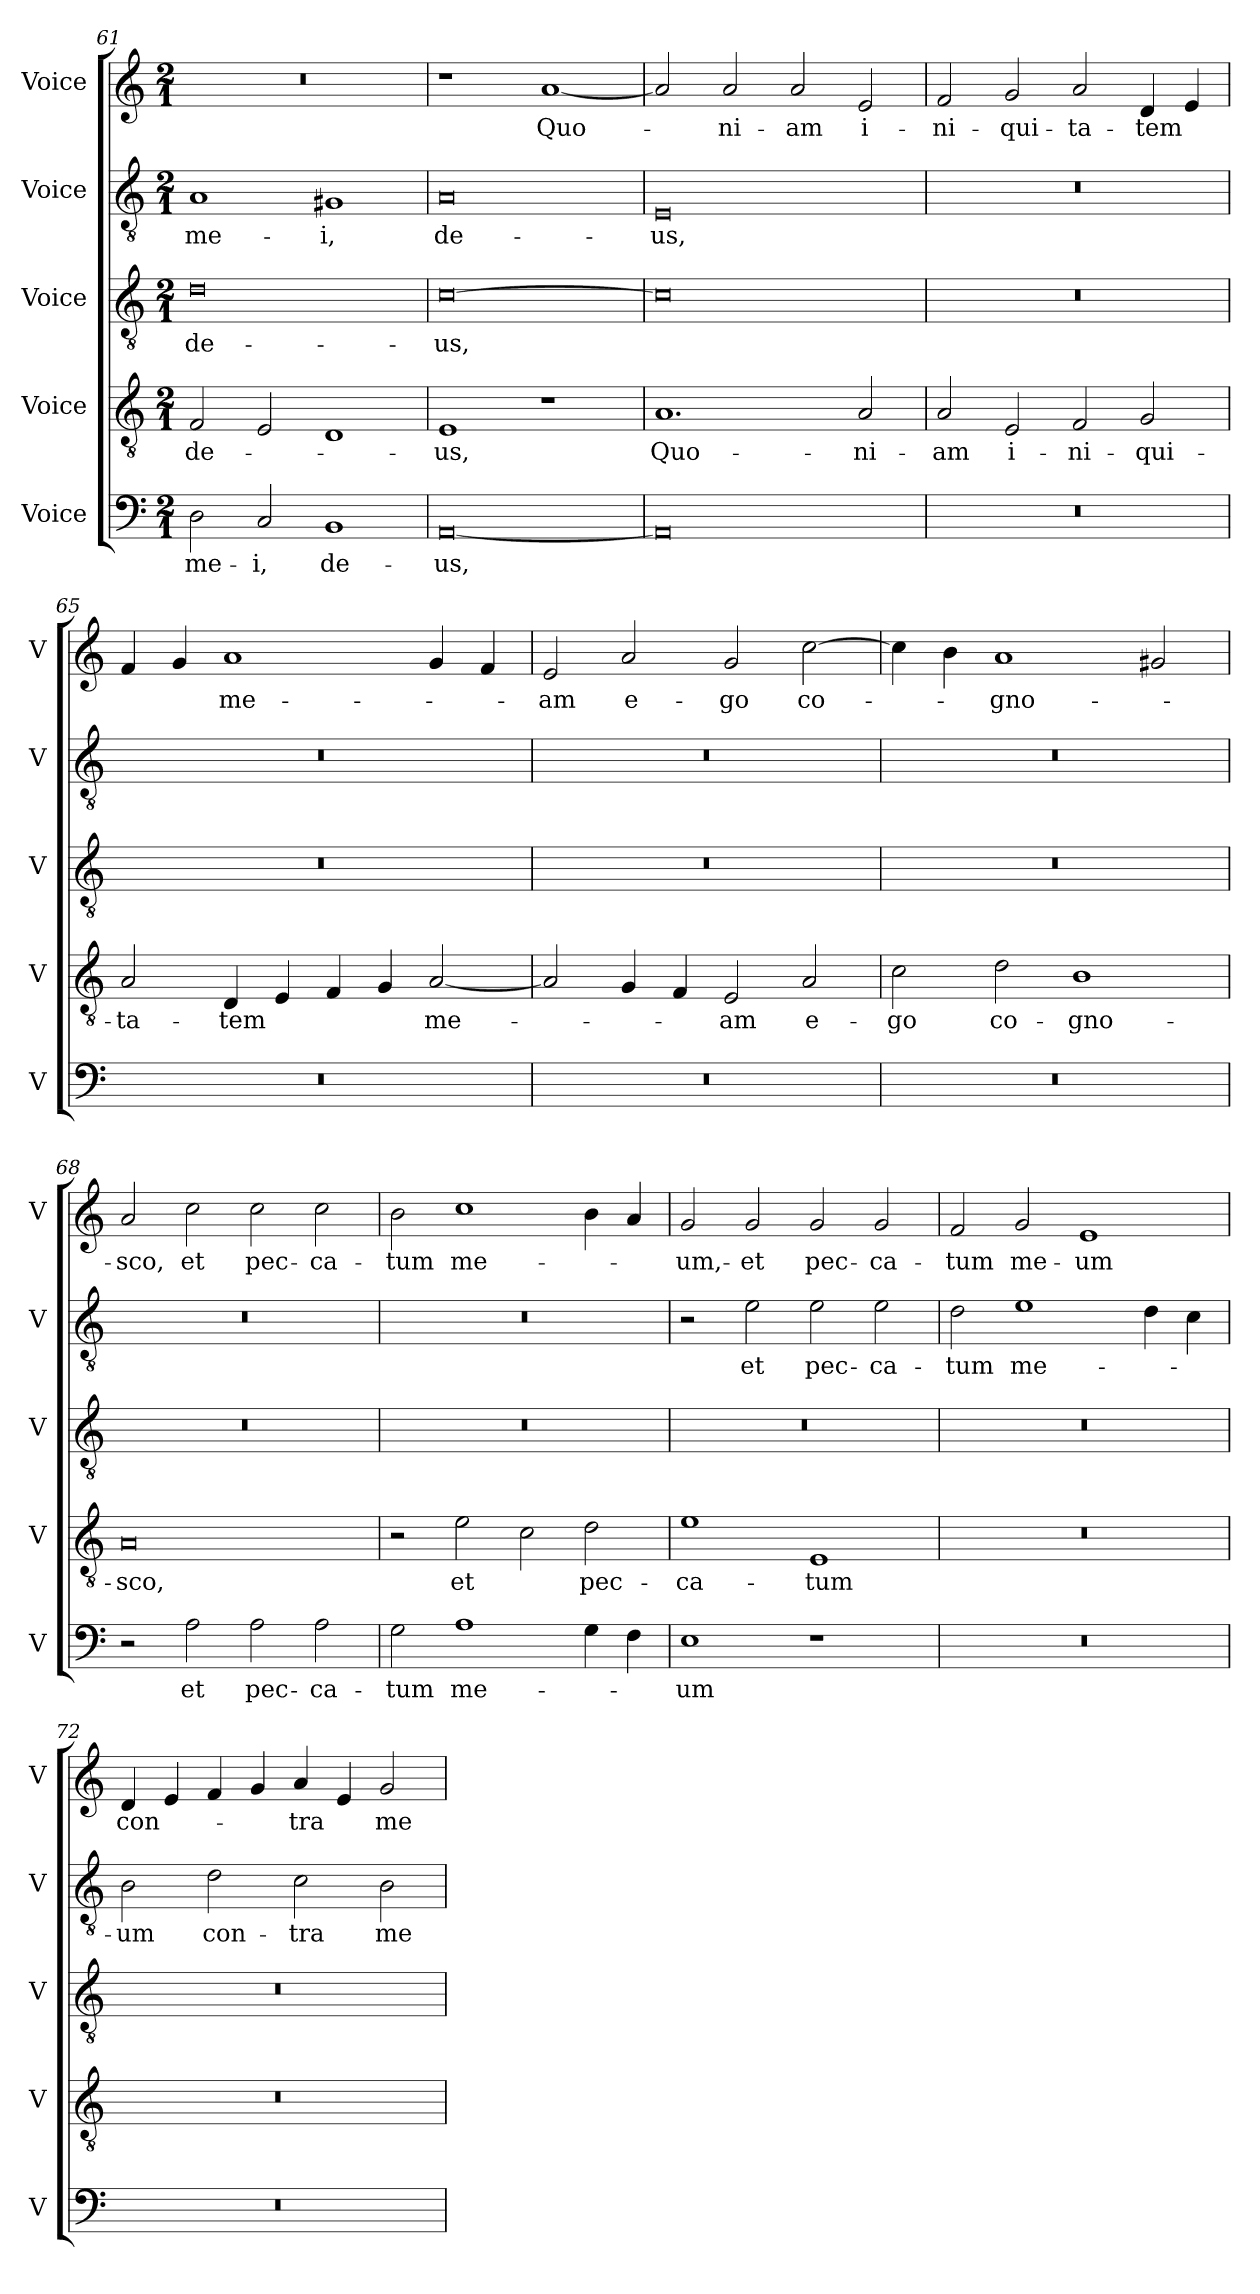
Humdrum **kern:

**kern	**text	**kern	**text	**kern	**text	**kern	**text	**kern	**text
*part5	*part5	*part4	*part4	*part3	*part3	*part2	*part2	*part1	*part1
*staff5	*staff5	*staff4	*staff4	*staff3	*staff3	*staff2	*staff2	*staff1	*staff1
*I"Voice	*	*I"Voice	*	*I"Voice	*	*I"Voice	*	*I"Voice	*
*I'V	*	*I'V	*	*I'V	*	*I'V	*	*I'V	*
*clefF4	*	*clefGv2	*	*clefGv2	*	*clefGv2	*	*clefG2	*
*k[]	*	*k[]	*	*k[]	*	*k[]	*	*k[]	*
*M2/1	*	*M2/1	*	*M2/1	*	*M2/1	*	*M2/1	*
=61	=61	=61	=61	=61	=61	=61	=61	=61	=61
!	!LO:LY:b	!	!LO:LY:b	!	!LO:LY:b	!	!LO:LY:b	!	!
2D\	me-	2F/	de-	0d	de-	1A	me-	0r	.
!	!LO:LY:b	!	!	!	!	!	!	!	!
2C/	-i,	2E/	.	.	.	.	.	.	.
!	!LO:LY:b	!	!	!	!	!	!LO:LY:b	!	!
1BB	de-	1D	.	.	.	1G#X	-i,	.	.
=62	=62	=62	=62	=62	=62	=62	=62	=62	=62
!	!LO:LY:b	!	!LO:LY:b	!	!LO:LY:b	!	!LO:LY:b	!	!
[0AA	-us,	1E	-us,	[0c	-us,	0A	de-	1r	.
!	!	!	!	!	!	!	!	!	!LO:LY:b
.	.	1r	.	.	.	.	.	[1a	Quo-
=63	=63	=63	=63	=63	=63	=63	=63	=63	=63
!	!	!	!LO:LY:b	!	!	!	!LO:LY:b	!	!
0AA]	.	1.A	Quo-	0c]	.	0E	-us,	2a/]	.
!	!	!	!	!	!	!	!	!	!LO:LY:b
.	.	.	.	.	.	.	.	2a/	-ni-
!	!	!	!	!	!	!	!	!	!LO:LY:b
.	.	.	.	.	.	.	.	2a/	-am
!	!	!	!LO:LY:b	!	!	!	!	!	!LO:LY:b
.	.	2A/	-ni-	.	.	.	.	2e/	i-
!!LO:LB:g=z
=64	=64	=64	=64	=64	=64	=64	=64	=64	=64
!	!	!	!LO:LY:b	!	!	!	!	!	!LO:LY:b
0r	.	2A/	-am	0r	.	0r	.	2f/	-ni-
!	!	!	!LO:LY:b	!	!	!	!	!	!LO:LY:b
.	.	2E/	i-	.	.	.	.	2g/	-qui-
!	!	!	!LO:LY:b	!	!	!	!	!	!LO:LY:b
.	.	2F/	-ni-	.	.	.	.	2a/	-ta-
!	!	!	!LO:LY:b	!	!	!	!	!	!LO:LY:b
.	.	2G/	-qui-	.	.	.	.	4d/	-tem
.	.	.	.	.	.	.	.	4e/	.
=65	=65	=65	=65	=65	=65	=65	=65	=65	=65
!	!	!	!LO:LY:b	!	!	!	!	!	!
0r	.	2A/	-ta-	0r	.	0r	.	4f/	.
.	.	.	.	.	.	.	.	4g/	.
!	!	!	!LO:LY:b	!	!	!	!	!	!LO:LY:b
.	.	4D/	-tem	.	.	.	.	1a	me-
.	.	4E/	.	.	.	.	.	.	.
.	.	4F/	.	.	.	.	.	.	.
.	.	4G/	.	.	.	.	.	.	.
!	!	!	!LO:LY:b	!	!	!	!	!	!
.	.	[2A/	me-	.	.	.	.	4g/	.
.	.	.	.	.	.	.	.	4f/	.
=66	=66	=66	=66	=66	=66	=66	=66	=66	=66
!	!	!	!	!	!	!	!	!	!LO:LY:b
0r	.	2A/]	.	0r	.	0r	.	2e/	-am
!	!	!	!	!	!	!	!	!	!LO:LY:b
.	.	4G/	.	.	.	.	.	2a/	e-
.	.	4F/	.	.	.	.	.	.	.
!	!	!	!LO:LY:b	!	!	!	!	!	!LO:LY:b
.	.	2E/	-am	.	.	.	.	2g/	-go
!	!	!	!LO:LY:b	!	!	!	!	!	!LO:LY:b
.	.	2A/	e-	.	.	.	.	[2cc\	co-
!!LO:LB:g=z
=67	=67	=67	=67	=67	=67	=67	=67	=67	=67
!	!	!	!LO:LY:b	!	!	!	!	!	!
0r	.	2c\	-go	0r	.	0r	.	4cc\]	.
.	.	.	.	.	.	.	.	4b\	.
!	!	!	!LO:LY:b	!	!	!	!	!	!LO:LY:b
.	.	2d\	co-	.	.	.	.	1a	-gno-
!	!	!	!LO:LY:b	!	!	!	!	!	!
.	.	1B	-gno-	.	.	.	.	.	.
.	.	.	.	.	.	.	.	2g#X/	.
=68	=68	=68	=68	=68	=68	=68	=68	=68	=68
!	!	!	!LO:LY:b	!	!	!	!	!	!LO:LY:b
2r	.	0A	-sco,	0r	.	0r	.	2a/	-sco,
!	!LO:LY:b	!	!	!	!	!	!	!	!LO:LY:b
2A\	et	.	.	.	.	.	.	2cc\	et
!	!LO:LY:b	!	!	!	!	!	!	!	!LO:LY:b
2A\	pec-	.	.	.	.	.	.	2cc\	pec-
!	!LO:LY:b	!	!	!	!	!	!	!	!LO:LY:b
2A\	-ca-	.	.	.	.	.	.	2cc\	-ca-
=69	=69	=69	=69	=69	=69	=69	=69	=69	=69
!	!LO:LY:b	!	!	!	!	!	!	!	!LO:LY:b
2G\	-tum	2r	.	0r	.	0r	.	2b\	-tum
!	!LO:LY:b	!	!LO:LY:b	!	!	!	!	!	!LO:LY:b
1A	me-	2e\	et	.	.	.	.	1cc	me-
.	.	2c\	.	.	.	.	.	.	.
!	!	!	!LO:LY:b	!	!	!	!	!	!
4G\	.	2d\	pec-	.	.	.	.	4b\	.
4F\	.	.	.	.	.	.	.	4a/	.
=70	=70	=70	=70	=70	=70	=70	=70	=70	=70
!	!LO:LY:b	!	!LO:LY:b	!	!	!	!	!	!LO:LY:b
1E	-um	1e	-ca-	0r	.	2r	.	2g/	-um,-
!	!	!	!	!	!	!	!LO:LY:b	!	!LO:LY:b
.	.	.	.	.	.	2e\	et	2g/	-et
!	!	!	!LO:LY:b	!	!	!	!LO:LY:b	!	!LO:LY:b
1r	.	1E	-tum	.	.	2e\	pec-	2g/	pec-
!	!	!	!	!	!	!	!LO:LY:b	!	!LO:LY:b
.	.	.	.	.	.	2e\	-ca-	2g/	-ca-
!!LO:PB:g=z
=71	=71	=71	=71	=71	=71	=71	=71	=71	=71
!	!	!	!	!	!	!	!LO:LY:b	!	!LO:LY:b
0r	.	0r	.	0r	.	2d\	-tum	2f/	-tum
!	!	!	!	!	!	!	!LO:LY:b	!	!LO:LY:b
.	.	.	.	.	.	1e	me-	2g/	me-
!	!	!	!	!	!	!	!	!	!LO:LY:b
.	.	.	.	.	.	.	.	1e	-um
.	.	.	.	.	.	4d\	.	.	.
.	.	.	.	.	.	4c\	.	.	.
=72	=72	=72	=72	=72	=72	=72	=72	=72	=72
!	!	!	!	!	!	!	!LO:LY:b	!	!LO:LY:b
0r	.	0r	.	0r	.	2B\	-um	4d/	con-
.	.	.	.	.	.	.	.	4e/	.
!	!	!	!	!	!	!	!LO:LY:b	!	!
.	.	.	.	.	.	2d\	con-	4f/	.
.	.	.	.	.	.	.	.	4g/	.
!	!	!	!	!	!	!	!LO:LY:b	!	!LO:LY:b
.	.	.	.	.	.	2c\	-tra	4a/	-tra
.	.	.	.	.	.	.	.	4e/	.
!	!	!	!	!	!	!	!LO:LY:b	!	!LO:LY:b
.	.	.	.	.	.	2B\	me	2g/	me
=	=	=	=	=	=	=	=	=	=
*-	*-	*-	*-	*-	*-	*-	*-	*-	*-
